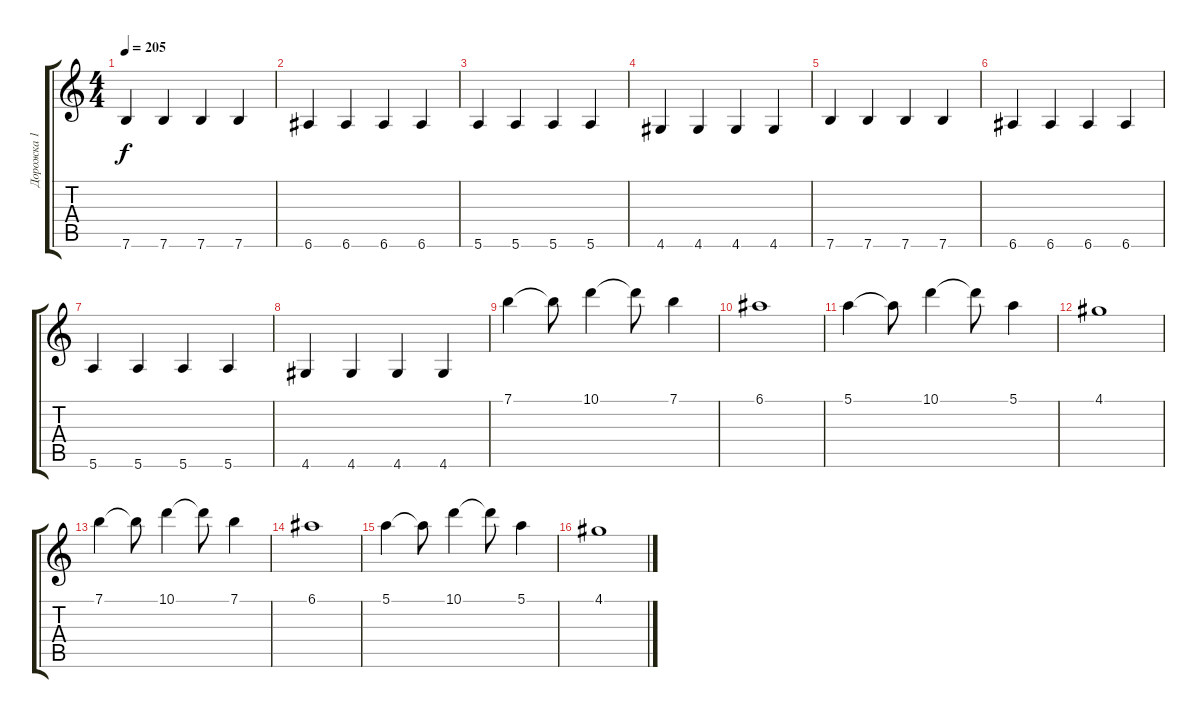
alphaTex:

\track ("Дорожка 1" "Дорожка 1") {instrument distortionguitar}
\staff {score tabs}
\tuning (E4 B3 G3 D3 A2 E2) {hide}
\ts (4 4)
\tempo 205
\clef g2
\ks c
7.6.4{dy f} 7.6.4 7.6.4 7.6.4 |
6.6.4 6.6.4 6.6.4 6.6.4 |
5.6.4 5.6.4 5.6.4 5.6.4 |
4.6.4 4.6.4 4.6.4 4.6.4 |
7.6.4 7.6.4 7.6.4 7.6.4 |
6.6.4 6.6.4 6.6.4 6.6.4 |
5.6.4 5.6.4 5.6.4 5.6.4 |
4.6.4 4.6.4 4.6.4 4.6.4 |
7.1.4 7.1{t}.8 10.1.4 10.1{t}.8 7.1.4 |
6.1.1 |
5.1.4 5.1{t}.8 10.1.4 10.1{t}.8 5.1.4 |
4.1.1 |
7.1.4 7.1{t}.8 10.1.4 10.1{t}.8 7.1.4 |
6.1.1 |
5.1.4 5.1{t}.8 10.1.4 10.1{t}.8 5.1.4 |
4.1.1
